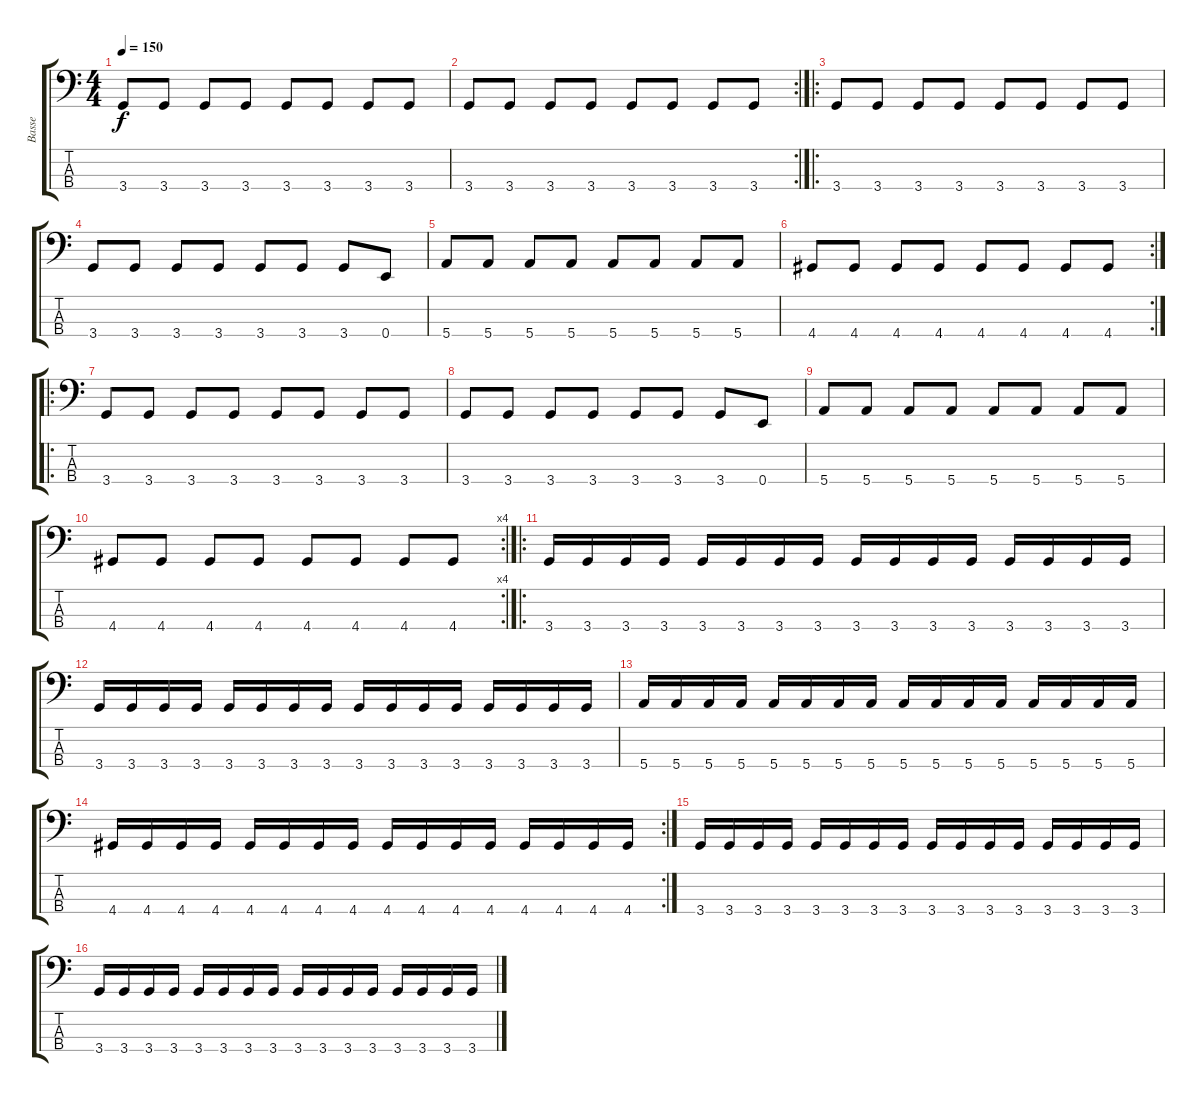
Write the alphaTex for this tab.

\track ("Basse" "Basse") {instrument electricbassfinger}
\staff {score tabs}
\tuning (G2 D2 A1 E1) {hide}
\ts (4 4)
\tempo 150
\clef f4
\ks c
3.4.8{dy f} 3.4.8 3.4.8 3.4.8 3.4.8 3.4.8 3.4.8 3.4.8 |
\rc 2
3.4.8 3.4.8 3.4.8 3.4.8 3.4.8 3.4.8 3.4.8 3.4.8 |
\ro
3.4.8 3.4.8 3.4.8 3.4.8 3.4.8 3.4.8 3.4.8 3.4.8 |
3.4.8 3.4.8 3.4.8 3.4.8 3.4.8 3.4.8 3.4.8 0.4.8 |
5.4.8 5.4.8 5.4.8 5.4.8 5.4.8 5.4.8 5.4.8 5.4.8 |
\rc 2
4.4.8 4.4.8 4.4.8 4.4.8 4.4.8 4.4.8 4.4.8 4.4.8 |
\ro
3.4.8 3.4.8 3.4.8 3.4.8 3.4.8 3.4.8 3.4.8 3.4.8 |
3.4.8 3.4.8 3.4.8 3.4.8 3.4.8 3.4.8 3.4.8 0.4.8 |
5.4.8 5.4.8 5.4.8 5.4.8 5.4.8 5.4.8 5.4.8 5.4.8 |
\rc 4
4.4.8 4.4.8 4.4.8 4.4.8 4.4.8 4.4.8 4.4.8 4.4.8 |
\ro
3.4.16 3.4.16 3.4.16 3.4.16 3.4.16 3.4.16 3.4.16 3.4.16 3.4.16 3.4.16 3.4.16 3.4.16 3.4.16 3.4.16 3.4.16 3.4.16 |
3.4.16 3.4.16 3.4.16 3.4.16 3.4.16 3.4.16 3.4.16 3.4.16 3.4.16 3.4.16 3.4.16 3.4.16 3.4.16 3.4.16 3.4.16 3.4.16 |
5.4.16 5.4.16 5.4.16 5.4.16 5.4.16 5.4.16 5.4.16 5.4.16 5.4.16 5.4.16 5.4.16 5.4.16 5.4.16 5.4.16 5.4.16 5.4.16 |
\rc 2
4.4.16 4.4.16 4.4.16 4.4.16 4.4.16 4.4.16 4.4.16 4.4.16 4.4.16 4.4.16 4.4.16 4.4.16 4.4.16 4.4.16 4.4.16 4.4.16 |
3.4.16 3.4.16 3.4.16 3.4.16 3.4.16 3.4.16 3.4.16 3.4.16 3.4.16 3.4.16 3.4.16 3.4.16 3.4.16 3.4.16 3.4.16 3.4.16 |
3.4.16 3.4.16 3.4.16 3.4.16 3.4.16 3.4.16 3.4.16 3.4.16 3.4.16 3.4.16 3.4.16 3.4.16 3.4.16 3.4.16 3.4.16 3.4.16
